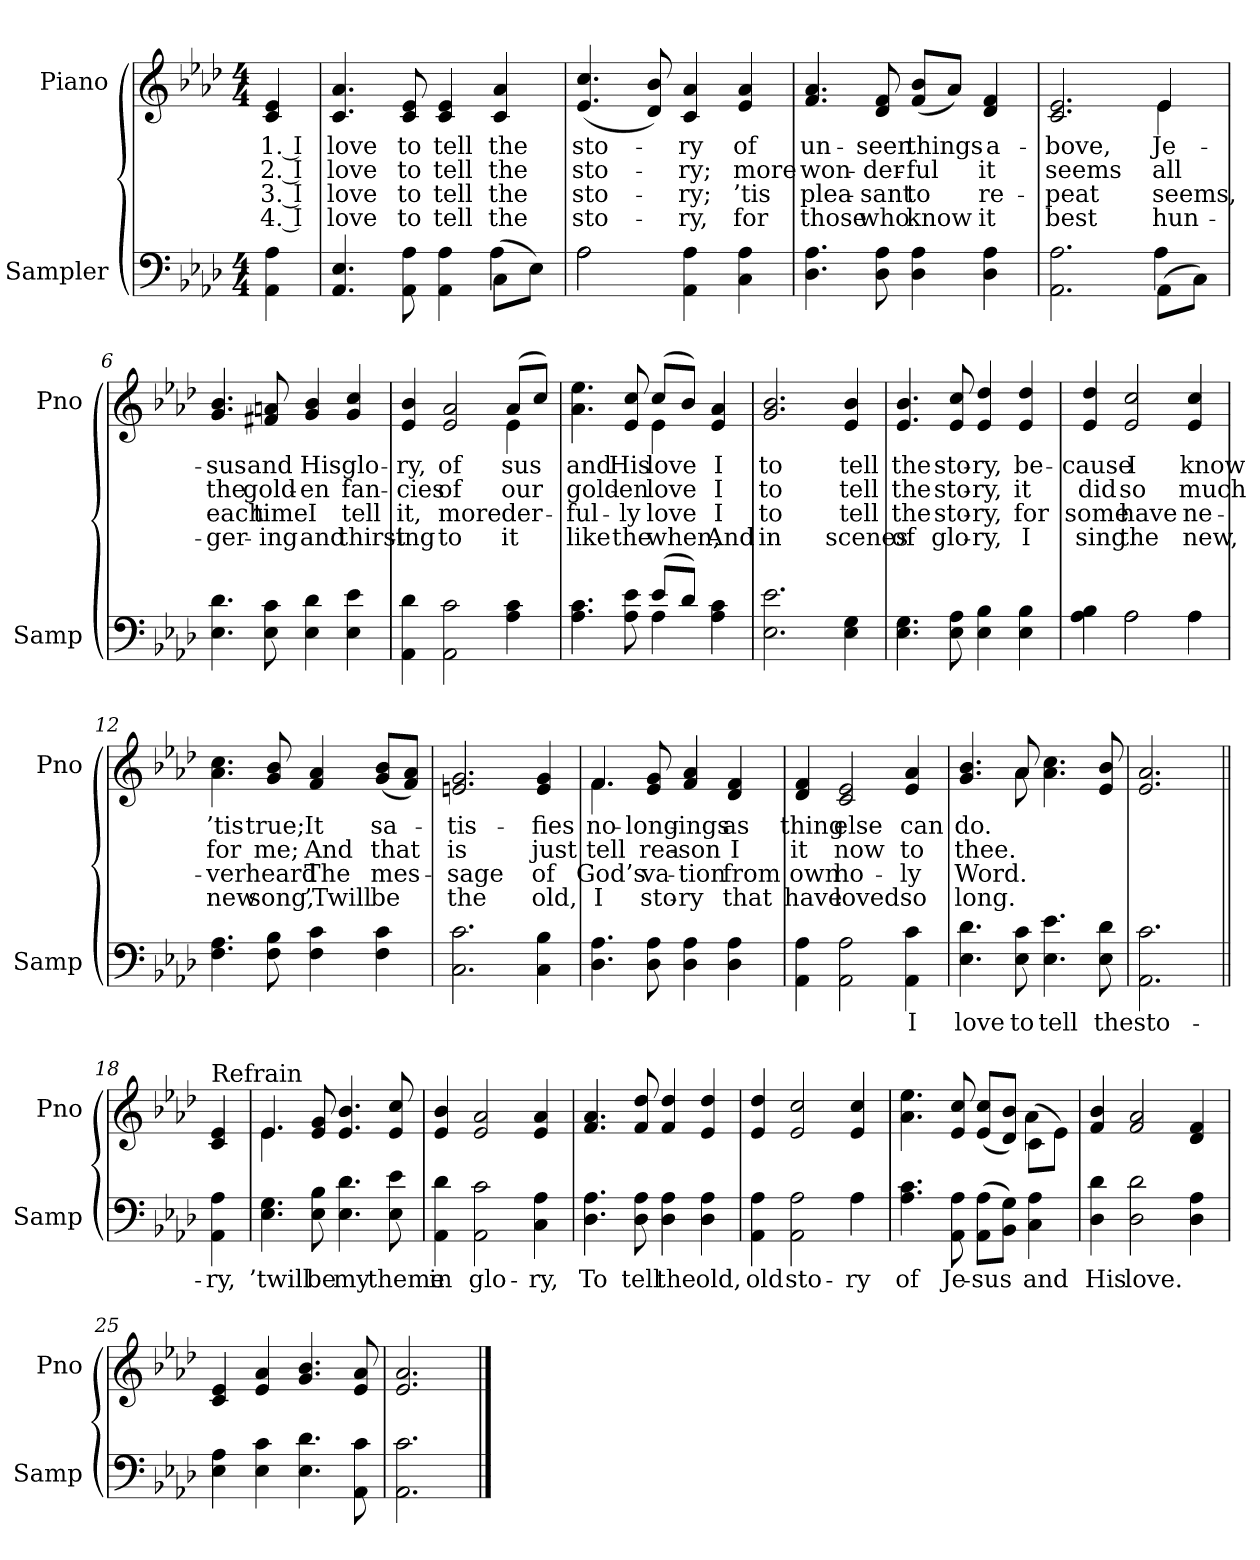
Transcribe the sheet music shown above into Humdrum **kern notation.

**kern	**text	**kern	**text	**text	**text	**text
*part2	*part2	*part1	*part1	*part1	*part1	*part1
*staff2	*staff2	*staff1	*staff1	*staff1	*staff1	*staff1
*I"Sampler	*	*I"Piano	*	*	*	*
*I'Samp	*	*I'Pno	*	*	*	*
*clefF4	*	*clefG2	*	*	*	*
*k[b-e-a-d-]	*	*k[b-e-a-d-]	*	*	*	*
*A-:	*	*A-:	*	*	*	*
*M4/4	*	*M4/4	*	*	*	*
=1	=1	=1	=1	=1	=1	=1
4AA-\ 4A-\	.	4c/ 4e-/	1. I	2. I	3. I	4. I
=2	=2	=2	=2	=2	=2	=2
*^	*	*	*	*	*	*
4.AA-/ 4.E-/	2.ryy	.	4.c/ 4.a-/	love	love	love	love
8AA-\ 8A-\	.	.	8c/ 8e-/	to	to	to	to
4AA-\ 4A-\	.	.	4c/ 4e-/	tell	tell	tell	tell
(8C\L	4A-	.	4c/ 4a-/	the	the	the	the
8E-\J)	.	.	.	.	.	.	.
=3	=3	=3	=3	=3	=3	=3	=3
2A-\	2A-	.	(4.e-/ 4.cc/	sto-	sto-	sto-	sto-
.	.	.	8d-/ 8b-/)	.	.	.	.
4AA-\ 4A-\	2ryy	.	4c/ 4a-/	-ry	-ry;	-ry;	-ry,
4C\ 4A-\	.	.	4e-/ 4a-/	of	more	’tis	for
*v	*v	*	*	*	*	*	*
=4	=4	=4	=4	=4	=4	=4
4.D-\ 4.A-\	.	4.f/ 4.a-/	un-	won-	plea-	those
8D-\ 8A-\	.	8d-/ 8f/	-seen	-der-	-sant	who
4D-\ 4A-\	.	(8f/ 8b-/L	things	-ful	to	know
.	.	8a-/J)	.	.	.	.
4D-\ 4A-\	.	4d-/ 4f/	a-	it	re-	it
=5	=5	=5	=5	=5	=5	=5
*^	*	*^	*	*	*	*
2.AA-\ 2.A-\	2.ryy	.	2.c/ 2.e-/	2.ryy	-bove,	seems	-peat	best
(8AA-\L	4A-	.	4e-/	4e-	Je-	all	seems,	hun-
8C\J)	.	.	.	.	.	.	.	.
*v	*v	*	*	*	*	*	*	*
*	*	*v	*v	*	*	*	*
=6	=6	=6	=6	=6	=6	=6
4.E-\ 4.d-\	.	4.g/ 4.b-/	-sus	the	each	-ger-
8E-\ 8c\	.	8f#X/ 8an/	and	gold-	time	-ing
4E-\ 4d-\	.	4g/ 4b-/	His	-en	I	and
4E-\ 4e-\	.	4g/ 4cc/	glo-	fan-	tell	thirst-
=7	=7	=7	=7	=7	=7	=7
*	*	*^	*	*	*	*
4AA-\ 4d-\	.	4e-/ 4b-/	2.ryy	-ry,	-cies	it,	-ing
2AA-\ 2c\	.	2e-/ 2a-/	.	of	of	more	to
4A-\ 4c\	.	(8a-/L	4e-	-sus	our	-der-	it
.	.	8cc/J)	.	.	.	.	.
=8	=8	=8	=8	=8	=8	=8	=8
*^	*	*	*	*	*	*	*
4.A-\ 4.c\	2ryy	.	4.a-\ 4.ee-\	2ryy	and	gold-	-ful-	like
8A-\ 8e-\	.	.	8e-/ 8cc/	.	His	-en	-ly	the
(8e-/L	4A-	.	(8cc/L	4e-	love	love	love	when,
8d-/J)	.	.	8b-/J)	.	.	.	.	.
4A-\ 4c\	4ryy	.	4e- 4a-	4ryy	I	I	I	And
*v	*v	*	*	*	*	*	*	*
*	*	*v	*v	*	*	*	*
=9	=9	=9	=9	=9	=9	=9
2.E-\ 2.e-\	.	2.g/ 2.b-/	to	to	to	in
4E-\ 4G\	.	4e-/ 4b-/	tell	tell	tell	scenes
=10	=10	=10	=10	=10	=10	=10
4.E-\ 4.G\	.	4.e-/ 4.b-/	the	the	the	of
8E-\ 8A-\	.	8e-/ 8cc/	sto-	sto-	sto-	glo-
4E-\ 4B-\	.	4e-/ 4dd-/	-ry,	-ry,	-ry,	-ry,
4E-\ 4B-\	.	4e-/ 4dd-/	be-	it	for	I
=11	=11	=11	=11	=11	=11	=11
*^	*	*	*	*	*	*
4A-\ 4B-\	4ryy	.	4e-/ 4dd-/	-cause	did	some	sing
2A-\	2A-	.	2e-/ 2cc/	I	so	have	the
4A-\	4A-	.	4e-/ 4cc/	know	much	ne-	new,
*v	*v	*	*	*	*	*	*
=12	=12	=12	=12	=12	=12	=12
4.F\ 4.A-\	.	4.a-\ 4.cc\	’tis	for	-ver	new
8F\ 8B-\	.	8g/ 8b-/	true;	me;	heard	song,
4F\ 4c\	.	4f/ 4a-/	It	And	The	’Twill
4F\ 4c\	.	(8g/ 8b-/L	sa-	that	mes-	be
.	.	8f/ 8a-/J)	.	.	.	.
=13	=13	=13	=13	=13	=13	=13
2.C\ 2.c\	.	2.en/ 2.g/	-tis-	is	-sage	the
4C\ 4B-\	.	4e/ 4g/	-fies	just	of	old,
=14	=14	=14	=14	=14	=14	=14
*	*	*^	*	*	*	*
4.D-\ 4.A-\	.	4.f/	4.f	no-	tell	God’s	I
8D-\ 8A-\	.	8e-/ 8g/	2ryy	long-	rea-	-va-	sto-
4D-\ 4A-\	.	4f/ 4a-/	.	-ings	-son	-tion	-ry
4D-\ 4A-\	.	4d-/ 4f/	.	as	I	from	that
.	.	.	8ryy	.	.	.	.
*	*	*v	*v	*	*	*	*
=15	=15	=15	=15	=15	=15	=15
4AA-\ 4A-\	.	4d-/ 4f/	-thing	it	own	have
2AA-\ 2A-\	.	2c/ 2e-/	else	now	ho-	loved
4AA-\ 4c\	I	4e-/ 4a-/	can	to	-ly	so
=16	=16	=16	=16	=16	=16	=16
*	*	*^	*	*	*	*
4.E-\ 4.d-\	love	4.g/ 4.b-/	4.ryy	do.	thee.	Word.	long.
8E-\ 8c\	to	8a-/	8a-	.	.	.	.
4.E-\ 4.e-\	tell	4.a-\ 4.cc\	2ryy	.	.	.	.
8E-\ 8d-\	the	8e-/ 8b-/	.	.	.	.	.
*	*	*v	*v	*	*	*	*
=17	=17	=17	=17	=17	=17	=17
2.AA-\ 2.c\	sto-	2.e-/ 2.a-/	.	.	.	.
=18||	=18||	=18||	=18||	=18||	=18||	=18||
!	!	!LO:TX:t=Refrain	!	!	!	!
4AA-\ 4A-\	-ry,	4c/ 4e-/	.	.	.	.
=19	=19	=19	=19	=19	=19	=19
*	*	*^	*	*	*	*
4.E-\ 4.G\	’twill	4.e-/	4.e-	.	.	.	.
8E-\ 8B-\	be	8e-/ 8g/	2ryy	.	.	.	.
4.E-\ 4.d-\	my	4.e-/ 4.b-/	.	.	.	.	.
8E-\ 8e-\	theme	8e-/ 8cc/	8ryy	.	.	.	.
*	*	*v	*v	*	*	*	*
=20	=20	=20	=20	=20	=20	=20
4AA-\ 4d-\	in	4e-/ 4b-/	.	.	.	.
2AA-\ 2c\	glo-	2e-/ 2a-/	.	.	.	.
4C\ 4A-\	-ry,	4e-/ 4a-/	.	.	.	.
=21	=21	=21	=21	=21	=21	=21
4.D-\ 4.A-\	To	4.f/ 4.a-/	.	.	.	.
8D-\ 8A-\	tell	8f/ 8dd-/	.	.	.	.
4D-\ 4A-\	the	4f/ 4dd-/	.	.	.	.
4D-\ 4A-\	old,	4e-/ 4dd-/	.	.	.	.
=22	=22	=22	=22	=22	=22	=22
4AA-\ 4A-\	old	4e-/ 4dd-/	.	.	.	.
2AA-\ 2A-\	sto-	2e-/ 2cc/	.	.	.	.
4A-\	-ry	4e-/ 4cc/	.	.	.	.
=23	=23	=23	=23	=23	=23	=23
*	*	*^	*	*	*	*
4.A-\ 4.c\	of	4.a-\ 4.ee-\	2.ryy	.	.	.	.
8AA-\ 8A-\	Je-	8e-/ 8cc/	.	.	.	.	.
(8AA-\ 8A-\L	-sus	(8e-/ 8cc/L	.	.	.	.	.
8BB-\ 8G\J)	.	8d-/ 8b-/J)	.	.	.	.	.
4C\ 4A-\	and	(8c\L	4a-	.	.	.	.
.	.	8e-\J)	.	.	.	.	.
*	*	*v	*v	*	*	*	*
=24	=24	=24	=24	=24	=24	=24
4D-\ 4d-\	His	4f/ 4b-/	.	.	.	.
2D-\ 2d-\	love.	2f/ 2a-/	.	.	.	.
4D-\ 4A-\	.	4d-/ 4f/	.	.	.	.
=25	=25	=25	=25	=25	=25	=25
4E-\ 4A-\	.	4c/ 4e-/	.	.	.	.
4E-\ 4c\	.	4e-/ 4a-/	.	.	.	.
4.E-\ 4.d-\	.	4.g/ 4.b-/	.	.	.	.
8AA-\ 8c\	.	8e-/ 8a-/	.	.	.	.
=26	=26	=26	=26	=26	=26	=26
2.AA-\ 2.c\	.	2.e-/ 2.a-/	.	.	.	.
==	==	==	==	==	==	==
*-	*-	*-	*-	*-	*-	*-
